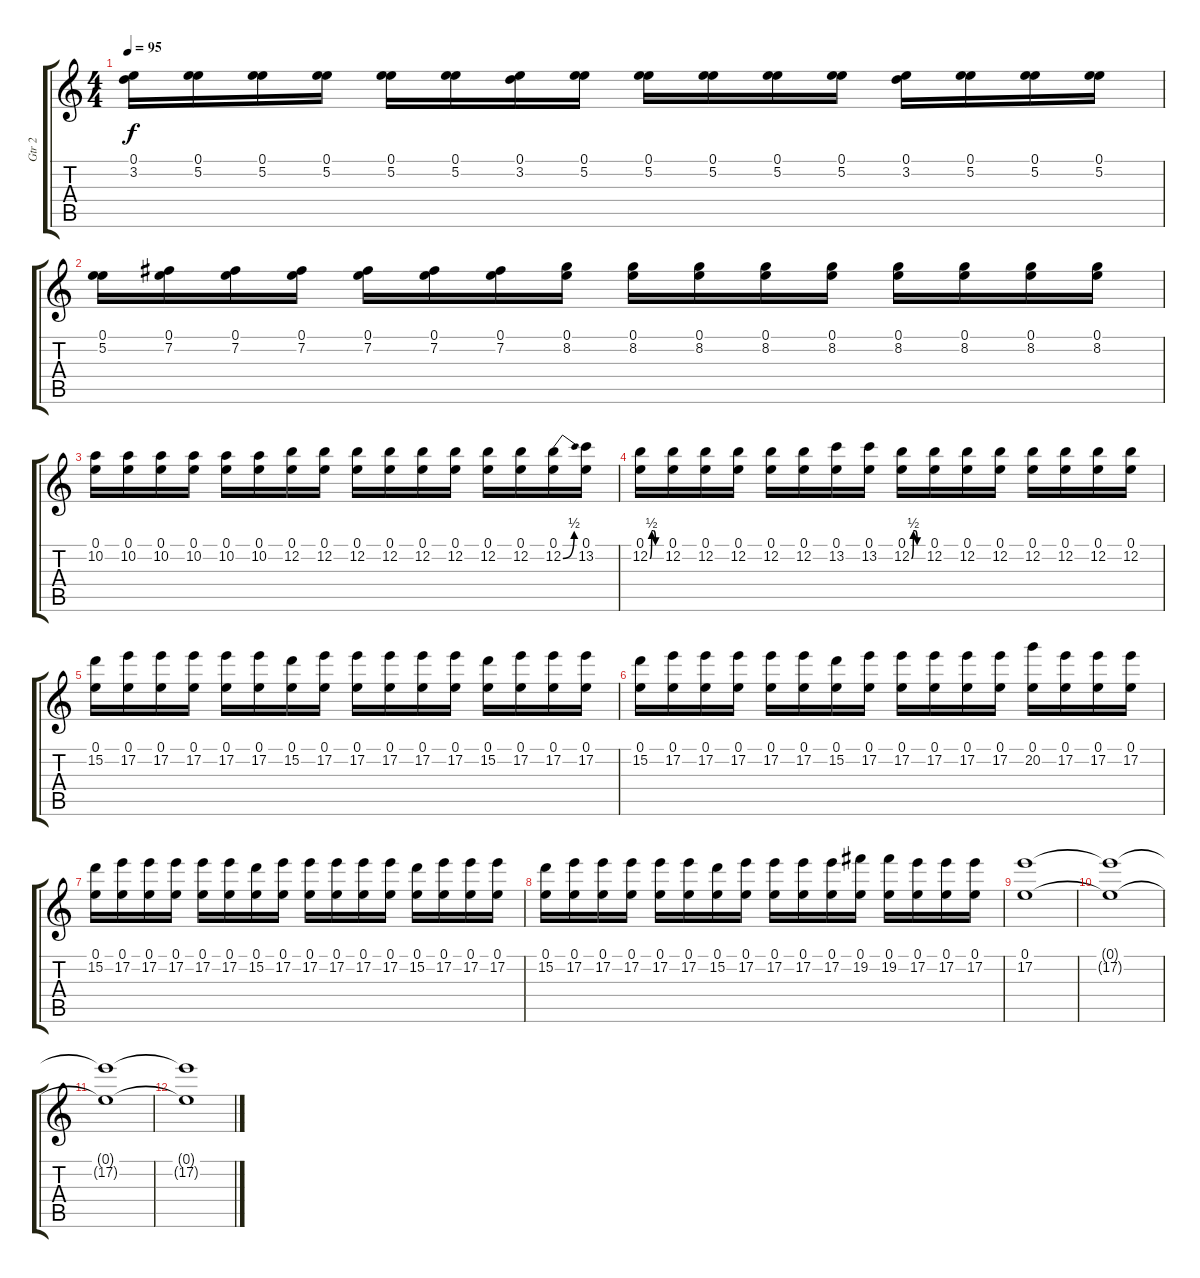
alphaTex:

\track ("Gtr 2" "Gtr 2") {instrument electricguitarclean}
\staff {score tabs}
\tuning (E4 B3 G3 D3 A2 E2) {hide}
\ts (4 4)
\tempo 95
\clef g2
\ks c
(0.1 3.2).16{dy f instrument distortionguitar} (0.1 5.2).16 (0.1 5.2).16 (0.1 5.2).16 (0.1 5.2).16 (0.1 5.2).16 (0.1 3.2).16 (0.1 5.2).16 (0.1 5.2).16 (0.1 5.2).16 (0.1 5.2).16 (0.1 5.2).16 (0.1 3.2).16 (0.1 5.2).16 (0.1 5.2).16 (0.1 5.2).16 |
(0.1 5.2).16{instrument distortionguitar} (0.1 7.2).16 (0.1 7.2).16 (0.1 7.2).16 (0.1 7.2).16 (0.1 7.2).16 (0.1 7.2).16 (0.1 8.2).16 (0.1 8.2).16 (0.1 8.2).16 (0.1 8.2).16 (0.1 8.2).16 (0.1 8.2).16 (0.1 8.2).16 (0.1 8.2).16 (0.1 8.2).16 |
(0.1 10.2).16{instrument distortionguitar} (0.1 10.2).16 (0.1 10.2).16 (0.1 10.2).16 (0.1 10.2).16 (0.1 10.2).16 (0.1 12.2).16 (0.1 12.2).16 (0.1 12.2).16 (0.1 12.2).16 (0.1 12.2).16 (0.1 12.2).16 (0.1 12.2).16 (0.1 12.2).16 (0.1 12.2{be (bend 0 0 60 2)}).16 (0.1 13.2).16 |
(0.1 12.2{be (custom 0 0 10 2 20 2 30 0 60 0)}).16{instrument distortionguitar} (0.1 12.2).16 (0.1 12.2).16 (0.1 12.2).16 (0.1 12.2).16 (0.1 12.2).16 (0.1 13.2).16 (0.1 13.2).16 (0.1 12.2{be (custom 0 0 10 2 20 2 30 0 60 0)}).16 (0.1 12.2).16 (0.1 12.2).16 (0.1 12.2).16 (0.1 12.2).16 (0.1 12.2).16 (0.1 12.2).16 (0.1 12.2).16 |
(0.1 15.2).16{instrument distortionguitar} (0.1 17.2).16 (0.1 17.2).16 (0.1 17.2).16 (0.1 17.2).16 (0.1 17.2).16 (0.1 15.2).16 (0.1 17.2).16 (0.1 17.2).16 (0.1 17.2).16 (0.1 17.2).16 (0.1 17.2).16 (0.1 15.2).16 (0.1 17.2).16 (0.1 17.2).16 (0.1 17.2).16 |
(0.1 15.2).16{instrument distortionguitar} (0.1 17.2).16 (0.1 17.2).16 (0.1 17.2).16 (0.1 17.2).16 (0.1 17.2).16 (0.1 15.2).16 (0.1 17.2).16 (0.1 17.2).16 (0.1 17.2).16 (0.1 17.2).16 (0.1 17.2).16 (0.1 20.2).16 (0.1 17.2).16 (0.1 17.2).16 (0.1 17.2).16 |
(0.1 15.2).16{instrument distortionguitar} (0.1 17.2).16 (0.1 17.2).16 (0.1 17.2).16 (0.1 17.2).16 (0.1 17.2).16 (0.1 15.2).16 (0.1 17.2).16 (0.1 17.2).16 (0.1 17.2).16 (0.1 17.2).16 (0.1 17.2).16 (0.1 15.2).16 (0.1 17.2).16 (0.1 17.2).16 (0.1 17.2).16 |
(0.1 15.2).16{instrument distortionguitar} (0.1 17.2).16 (0.1 17.2).16 (0.1 17.2).16 (0.1 17.2).16 (0.1 17.2).16 (0.1 15.2).16 (0.1 17.2).16 (0.1 17.2).16 (0.1 17.2).16 (0.1 17.2).16 (0.1 19.2).16 (0.1 19.2).16 (0.1 17.2).16 (0.1 17.2).16 (0.1 17.2).16 |
(0.1 17.2).1{volume 13} |
(0.1{t} 17.2{t}).1{volume 10} |
(0.1{t} 17.2{t}).1{volume 7} |
(0.1{t} 17.2{t}).1{volume 3}
